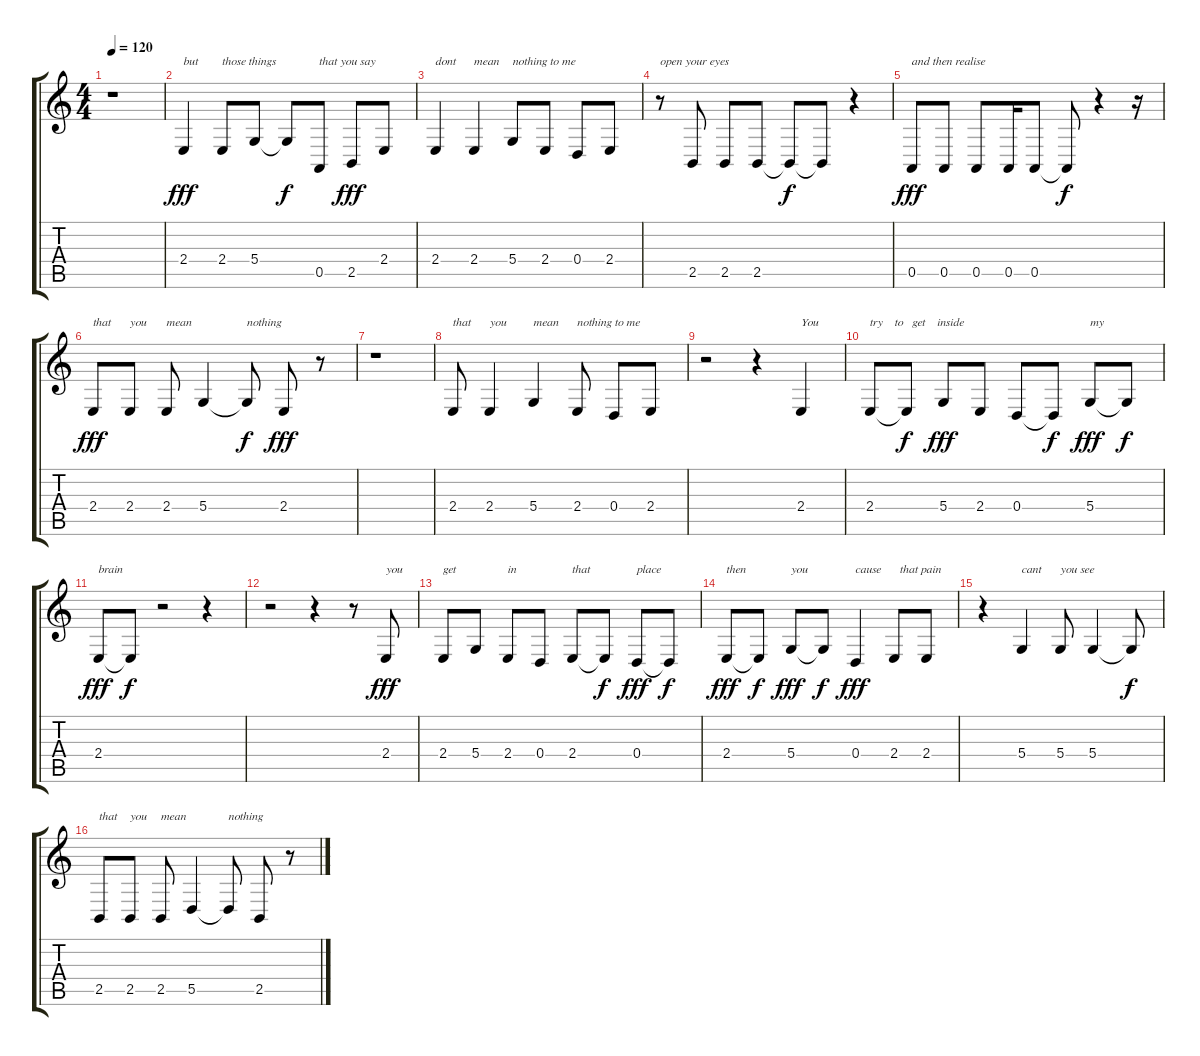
\track "" {instrument lead2sawtooth}
\staff {score tabs}
\tuning (E4 B3 G3 D3 A2 E2) {hide}
\ts (4 4)
\tempo 120
\clef g2
\ks c
r.1{dy fff} |
2.4.4{txt "but"} 2.4.8{txt "those things"} 5.4.8 5.4{t}.8{dy f} 0.5.8{txt "that you say"} 2.5.8{dy fff} 2.4.8 |
2.4.4{txt "dont "} 2.4.4{txt "mean"} 5.4.8{txt "nothing to me"} 2.4.8 0.4.8 2.4.8 |
r.8{txt "open your eyes"} 2.5.8 2.5.8 2.5.8 2.5{t}.8{dy f} 2.5{t}.8 r.4 |
0.5.8{txt "and then realise" dy fff} 0.5.8 0.5.8 0.5.16 0.5.8 0.5{t}.8{dy f} r.4 r.16 |
2.4.8{txt "that " dy fff} 2.4.8{txt "you"} 2.4.8{txt "mean"} 5.4.4 5.4{t}.8{txt "nothing" dy f} 2.4.8{dy fff} r.8 |
r.1 |
2.4.8{txt "that "} 2.4.4{txt "you"} 5.4.4{txt "mean"} 2.4.8{txt "nothing to me"} 0.4.8 2.4.8 |
r.2 r.4 2.4.4{txt "You"} |
2.4.8{txt "try    to   get    inside"} 2.4{t}.8{dy f} 5.4.8{dy fff} 2.4.8 0.4.8 0.4{t}.8{dy f} 5.4.8{txt "my" dy fff} 5.4{t}.8{dy f} |
2.4.8{txt "brain" dy fff} 2.4{t}.8{dy f} r.2 r.4 |
r.2 r.4 r.8 2.4.8{txt "you " dy fff} |
2.4.8{txt "get "} 5.4.8 2.4.8{txt "in"} 0.4.8 2.4.8{txt "that"} 2.4{t}.8{dy f} 0.4.8{txt "place" dy fff} 0.4{t}.8{dy f} |
2.4.8{txt "then" dy fff} 2.4{t}.8{dy f} 5.4.8{txt "you" dy fff} 5.4{t}.8{dy f} 0.4.4{txt "cause" dy fff} 2.4.8{txt "  that pain"} 2.4.8 |
r.4 5.4.4{txt "cant"} 5.4.8{txt "you see"} 5.4.4 5.4{t}.8{dy f} |
2.5.8{txt "that "} 2.5.8{txt "you"} 2.5.8{txt "mean"} 5.5.4 5.5{t}.8{txt "nothing"} 2.5.8 r.8
